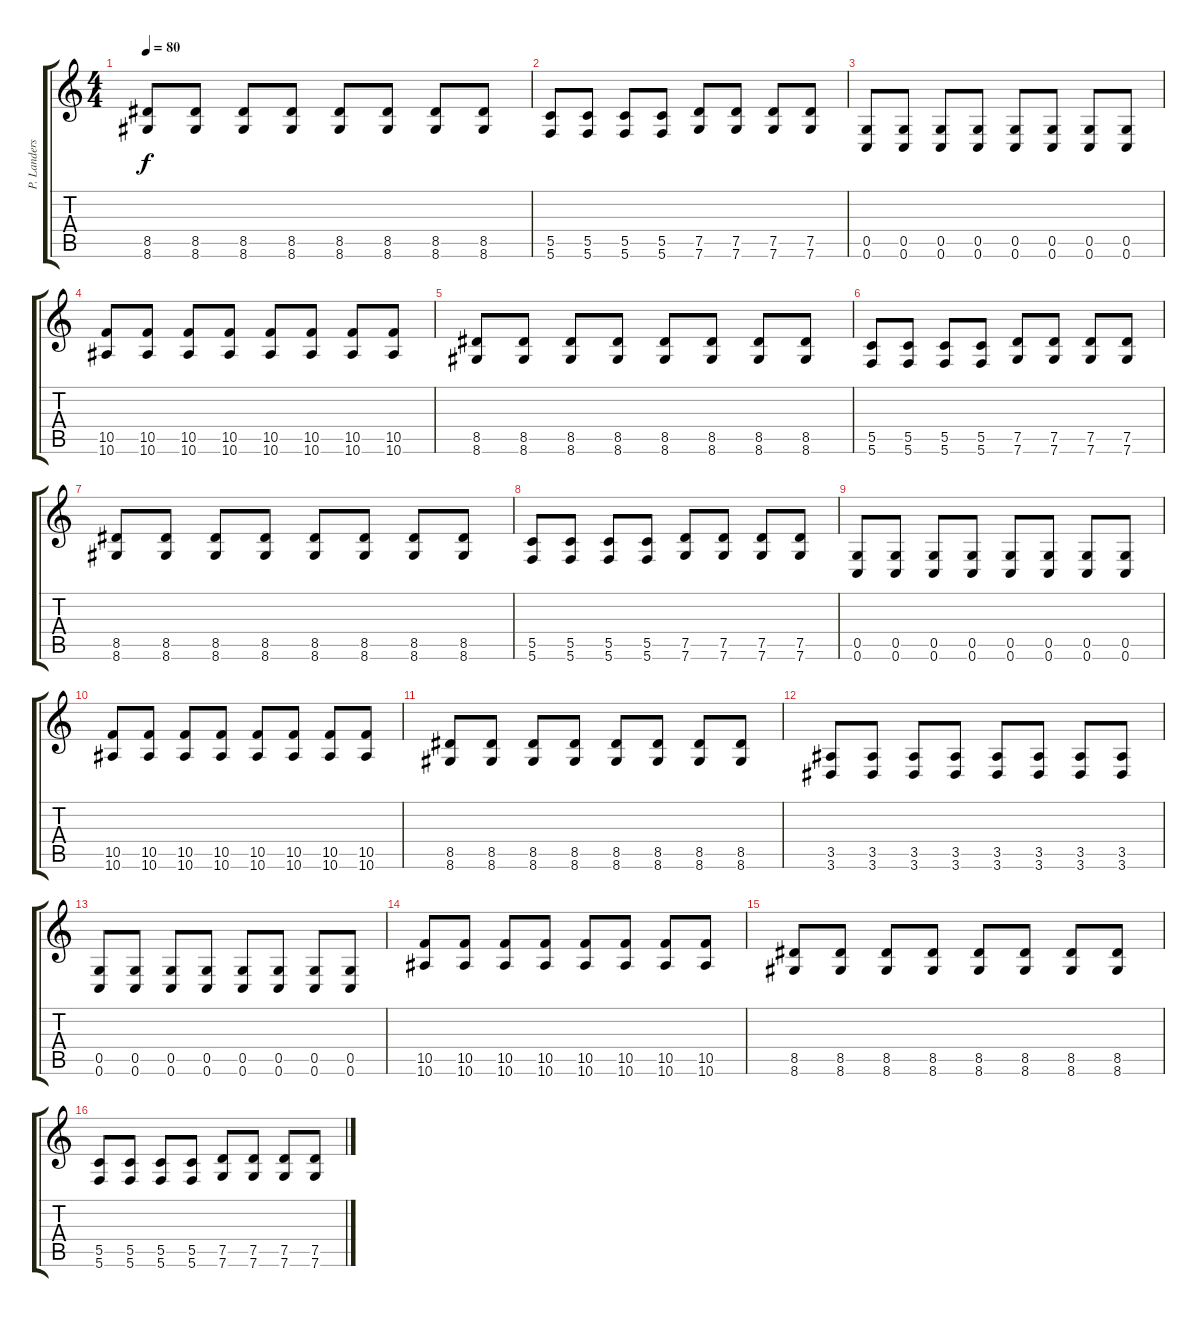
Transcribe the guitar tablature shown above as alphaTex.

\track ("P. Landers" "P. Landers") {instrument overdrivenguitar}
\staff {score tabs}
\tuning (D4 A3 F3 C3 G2 C2) {hide}
\ts (4 4)
\tempo 80
\clef g2
\ks c
(8.5 8.6).8{dy f} (8.5 8.6).8 (8.5 8.6).8 (8.5 8.6).8 (8.5 8.6).8 (8.5 8.6).8 (8.5 8.6).8 (8.5 8.6).8 |
(5.5 5.6).8 (5.5 5.6).8 (5.5 5.6).8 (5.5 5.6).8 (7.5 7.6).8 (7.5 7.6).8 (7.5 7.6).8 (7.5 7.6).8 |
(0.5 0.6).8 (0.5 0.6).8 (0.5 0.6).8 (0.5 0.6).8 (0.5 0.6).8 (0.5 0.6).8 (0.5 0.6).8 (0.5 0.6).8 |
(10.5 10.6).8 (10.5 10.6).8 (10.5 10.6).8 (10.5 10.6).8 (10.5 10.6).8 (10.5 10.6).8 (10.5 10.6).8 (10.5 10.6).8 |
(8.5 8.6).8 (8.5 8.6).8 (8.5 8.6).8 (8.5 8.6).8 (8.5 8.6).8 (8.5 8.6).8 (8.5 8.6).8 (8.5 8.6).8 |
(5.5 5.6).8 (5.5 5.6).8 (5.5 5.6).8 (5.5 5.6).8 (7.5 7.6).8 (7.5 7.6).8 (7.5 7.6).8 (7.5 7.6).8 |
(8.5 8.6).8 (8.5 8.6).8 (8.5 8.6).8 (8.5 8.6).8 (8.5 8.6).8 (8.5 8.6).8 (8.5 8.6).8 (8.5 8.6).8 |
(5.5 5.6).8 (5.5 5.6).8 (5.5 5.6).8 (5.5 5.6).8 (7.5 7.6).8 (7.5 7.6).8 (7.5 7.6).8 (7.5 7.6).8 |
(0.5 0.6).8 (0.5 0.6).8 (0.5 0.6).8 (0.5 0.6).8 (0.5 0.6).8 (0.5 0.6).8 (0.5 0.6).8 (0.5 0.6).8 |
(10.5 10.6).8 (10.5 10.6).8 (10.5 10.6).8 (10.5 10.6).8 (10.5 10.6).8 (10.5 10.6).8 (10.5 10.6).8 (10.5 10.6).8 |
(8.5 8.6).8 (8.5 8.6).8 (8.5 8.6).8 (8.5 8.6).8 (8.5 8.6).8 (8.5 8.6).8 (8.5 8.6).8 (8.5 8.6).8 |
(3.5 3.6).8 (3.5 3.6).8 (3.5 3.6).8 (3.5 3.6).8 (3.5 3.6).8 (3.5 3.6).8 (3.5 3.6).8 (3.5 3.6).8 |
(0.5 0.6).8 (0.5 0.6).8 (0.5 0.6).8 (0.5 0.6).8 (0.5 0.6).8 (0.5 0.6).8 (0.5 0.6).8 (0.5 0.6).8 |
(10.5 10.6).8 (10.5 10.6).8 (10.5 10.6).8 (10.5 10.6).8 (10.5 10.6).8 (10.5 10.6).8 (10.5 10.6).8 (10.5 10.6).8 |
(8.5 8.6).8 (8.5 8.6).8 (8.5 8.6).8 (8.5 8.6).8 (8.5 8.6).8 (8.5 8.6).8 (8.5 8.6).8 (8.5 8.6).8 |
(5.5 5.6).8 (5.5 5.6).8 (5.5 5.6).8 (5.5 5.6).8 (7.5 7.6).8 (7.5 7.6).8 (7.5 7.6).8 (7.5 7.6).8
